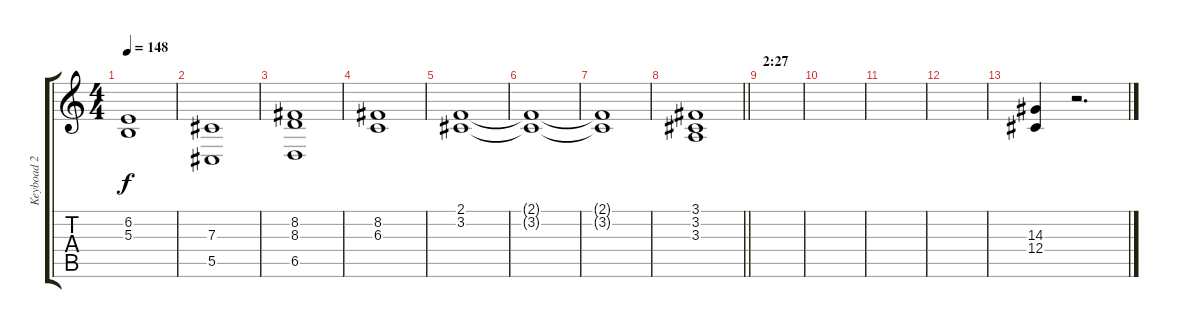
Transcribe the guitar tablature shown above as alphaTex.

\track ("Keyboad 2" "Keyboad 2") {instrument stringensemble1}
\staff {score tabs}
\tuning (Eb4 Bb3 Gb3 Db3 Ab2 Eb2) {hide}
\ts (4 4)
\tempo 148
\clef g2
\ks c
(6.2 5.3).1{dy f} |
(7.3 5.5).1 |
(8.2 8.3 6.5).1 |
(8.2 6.3).1 |
(2.1 3.2).1 |
(2.1{t} 3.2{t}).1 |
(2.1{t} 3.2{t}).1 |
\barLineRight lightlight
(3.1 3.2 3.3).1 |
\section ("" "2:27")
|
|
|
|
(14.3 12.4).4 r.2{d}
